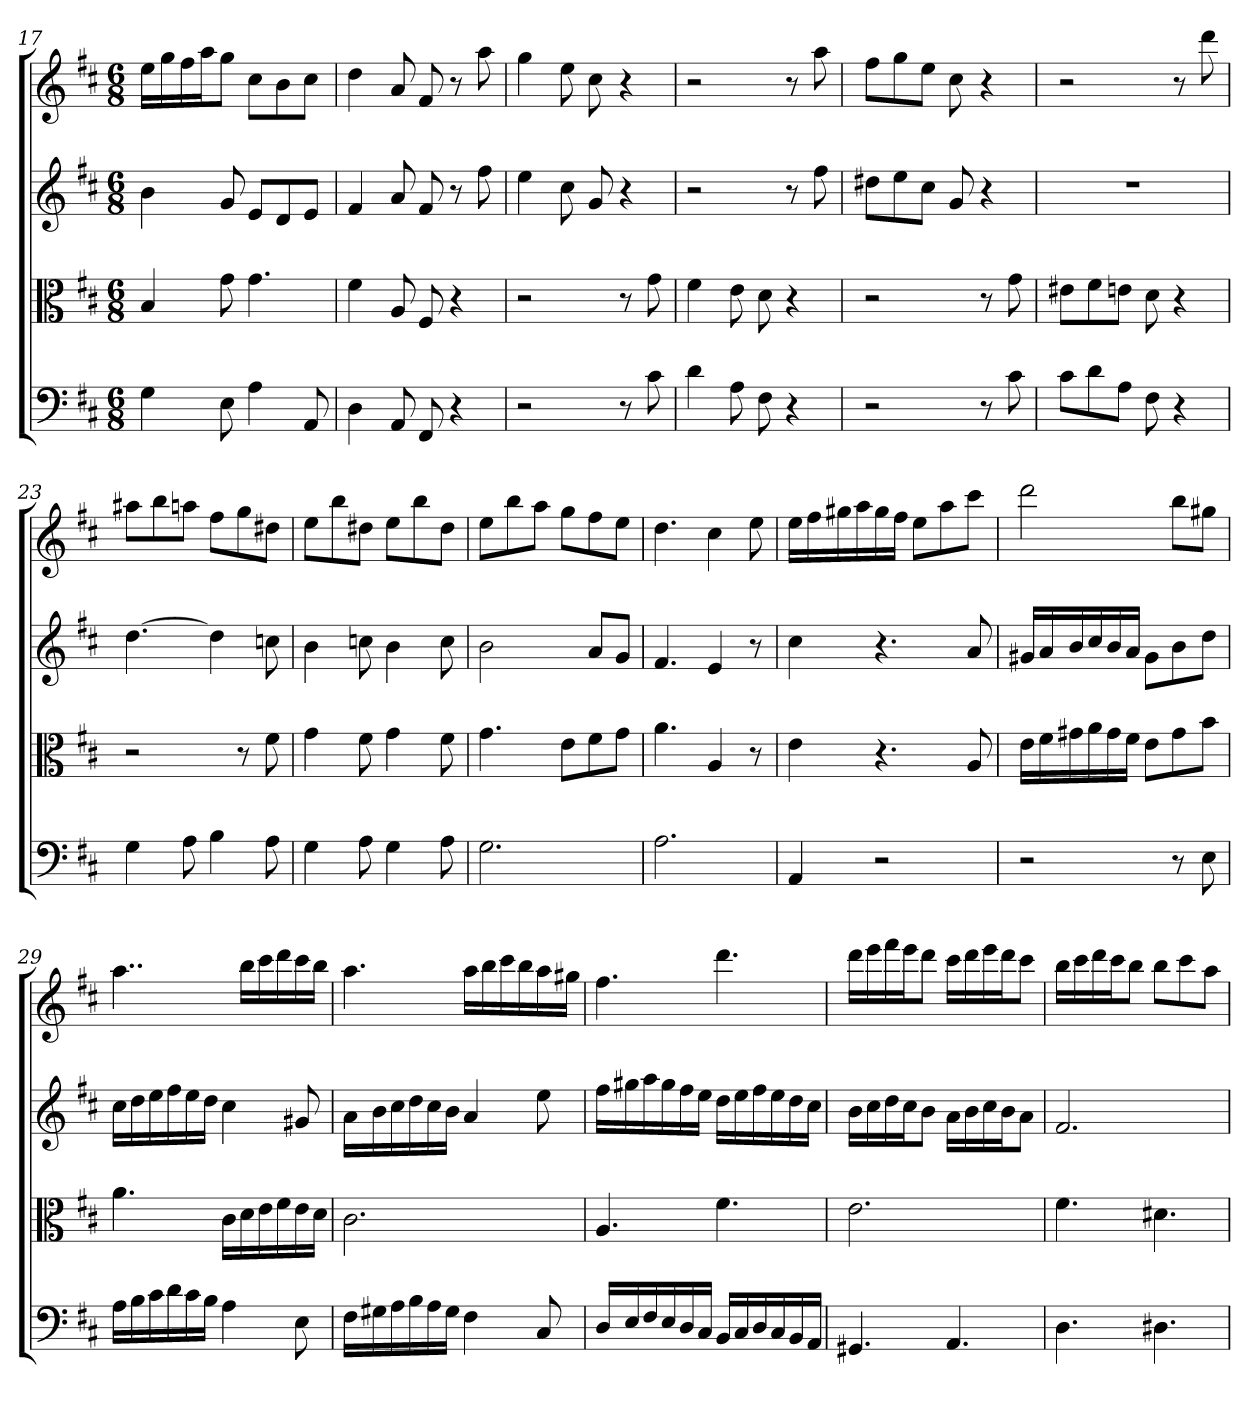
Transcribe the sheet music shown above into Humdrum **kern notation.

**kern	**kern	**kern	**kern
*part4	*part3	*part2	*part1
*staff4	*staff3	*staff2	*staff1
*clefF4	*clefC3	*	*
*k[f#c#]	*k[f#c#]	*k[f#c#]	*k[f#c#]
*D:	*D:	*D:	*D:
*M6/8	*M6/8	*M6/8	*M6/8
=17	=17	=17	=17
4G	4B	4b	16eeLL
.	.	.	16gg
.	.	.	16ff#
.	.	.	16aaJ
8E	8g	8g	8ggJ
4A	4.g	8eL	8cc#L
.	.	8d	8b
8AA	.	8eJ	8cc#J
=18	=18	=18	=18
4D	4f#	4f#	4dd
8AA	8A	8a	8a
8FF#	8F#	8f#	8f#
4r	4r	8r	8r
.	.	8ff#	8aa
=19	=19	=19	=19
2r	2r	4ee	4gg
.	.	8cc#	8ee
.	.	8g	8cc#
8r	8r	4r	4r
8c#	8g	.	.
=20	=20	=20	=20
4d	4f#	2r	2r
8A	8e	.	.
8F#	8d	.	.
4r	4r	8r	8r
.	.	8ff#	8aa
=21	=21	=21	=21
2r	2r	8dd#XL	8ff#L
.	.	8ee	8gg
.	.	8cc#J	8eeJ
.	.	8g	8cc#
8r	8r	4r	4r
8c#	8g	.	.
=22	=22	=22	=22
8c#\L	8e#X\L	2.r	2r
8d\	8f#\	.	.
8A\J	8en\J	.	.
8F#	8d	.	.
4r	4r	.	8r
.	.	.	8ddd
=23	=23	=23	=23
4G	2r	[4.dd	8aa#XL
.	.	.	8bb
8A	.	.	8aanJ
4B	.	4dd]	8ff#L
.	8r	.	8gg
8A	8f#	8ccn	8dd#XJ
=24	=24	=24	=24
4G	4g	4b	8eeL
.	.	.	8bb
8A	8f#	8ccn	8dd#XJ
4G	4g	4b	8eeL
.	.	.	8bb
8A	8f#	8cc	8dd#J
=25	=25	=25	=25
2.G	4.g	2b	8eeL
.	.	.	8bb
.	.	.	8aaJ
.	8e\L	.	8ggL
.	8f#\	8aL	8ff#
.	8g\J	8gJ	8eeJ
=26	=26	=26	=26
2.A	4.a	4.f#	4.dd
.	4A	4e	4cc#
.	8r	8r	8ee
=27	=27	=27	=27
4AA	4e	4cc#	16eeLL
.	.	.	16ff#
.	.	.	16gg#X
.	.	.	16aa
2r	4.r	4.r	16gg#
.	.	.	16ff#JJ
.	.	.	8eeL
.	.	.	8aa
.	8A	8a	8ccc#J
=28	=28	=28	=28
2r	16e\LL	16g#XLL	2ddd
.	16f#\	16a	.
.	16g#X\	16b	.
.	16a\	16cc#	.
.	16g#\	16b	.
.	16f#\JJ	16aJJ	.
.	8e\L	8g#L	.
8r	8g#\	8b	8bbL
8E	8b\J	8ddJ	8gg#XJ
=29	=29	=29	=29
16A\LL	4.a	16cc#LL	4..aa
16B\	.	16dd	.
16c#\	.	16ee	.
16d\	.	16ff#	.
16c#\	.	16ee	.
16B\JJ	.	16ddJJ	.
4A	16c#\LL	4cc#	.
.	16d\	.	16bbLL
.	16e\	.	16ccc#
.	16f#\	.	16ddd
8E	16e\	8g#X	16ccc#
.	16d\JJ	.	16bbJJ
=30	=30	=30	=30
16F#\LL	2.c#	16aLL	4.aa
16G#X\	.	16b	.
16A\	.	16cc#	.
16B\	.	16dd	.
16A\	.	16cc#	.
16G#\JJ	.	16bJJ	.
4F#	.	4a	16aaLL
.	.	.	16bb
.	.	.	16ccc#
.	.	.	16bb
8C#	.	8ee	16aa
.	.	.	16gg#XJJ
=31	=31	=31	=31
16D/LL	4.A	16ff#LL	4.ff#
16E/	.	16gg#X	.
16F#/	.	16aa	.
16E/	.	16gg#	.
16D/	.	16ff#	.
16C#/JJ	.	16eeJJ	.
16BB/LL	4.f#	16ddLL	4.ddd
16C#/	.	16ee	.
16D/	.	16ff#	.
16C#/	.	16ee	.
16BB/	.	16dd	.
16AA/JJ	.	16cc#JJ	.
=32	=32	=32	=32
4.GG#X	2.e	16bLL	16dddLL
.	.	16cc#	16eee
.	.	16dd	16fff#
.	.	16cc#J	16eeeJ
.	.	8bJ	8dddJ
4.AA	.	16aLL	16ccc#LL
.	.	16b	16ddd
.	.	16cc#	16eee
.	.	16bJ	16dddJ
.	.	8aJ	8ccc#J
=33	=33	=33	=33
4.D	4.f#	2.f#	16bbLL
.	.	.	16ccc#
.	.	.	16ddd
.	.	.	16ccc#J
.	.	.	8bbJ
4.D#X	4.d#X	.	8bbL
.	.	.	8ccc#
.	.	.	8aaJ
=	=	=	=
*-	*-	*-	*-
